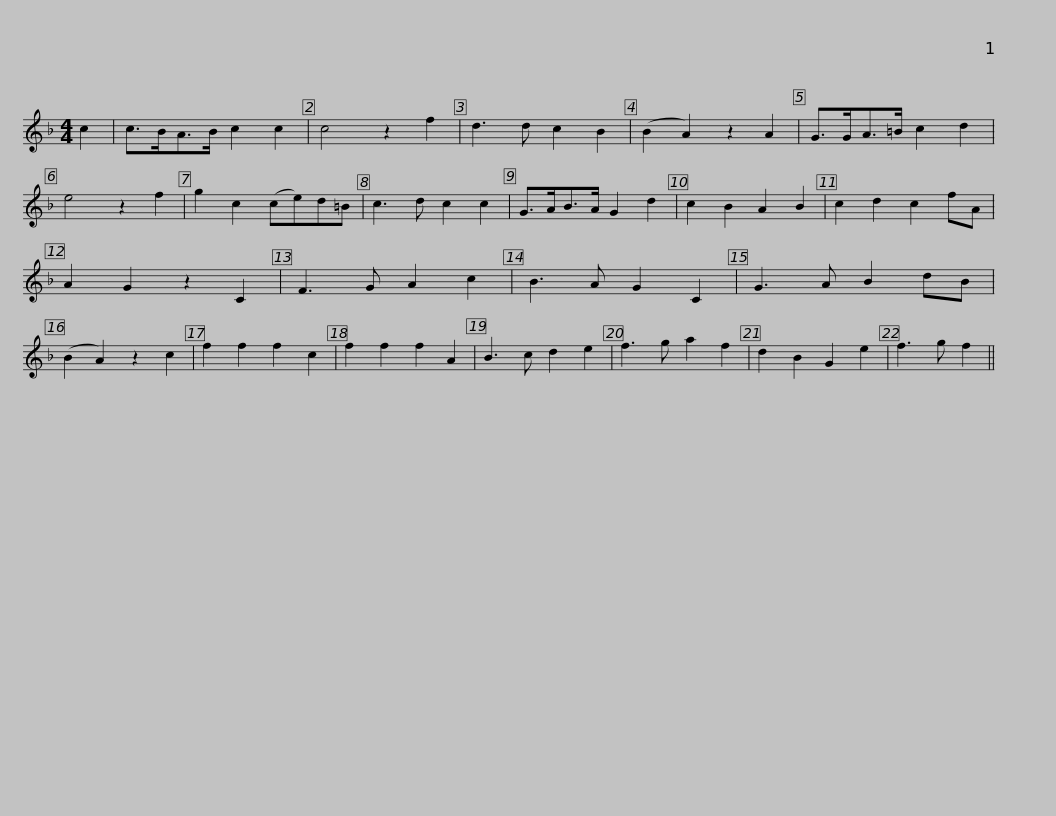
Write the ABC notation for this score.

X:1
L:1/8
M:4/4
I:linebreak $
K:F
V:1 treble
V:1
 c2 | c>BA>B c2 c2 | c4 z2 f2 | d3 d c2 B2 | (B2 A2) z2 A2 | %5
 G>GA>=B c2 d2 | e4 z2 f2 | g2 c2 (ce)d=B | c3 d c2 c2 |$ G>AB>A G2 d2 | %10
 c2 B2 A2 B2 | c2 d2 c2 fA | A2 G2 z2 C2 | F3 G A2 c2 | B3 A G2 C2 | %15
 G3 A B2 dB | (B2 A2) z2 c2 |$ f2 f2 f2 c2 | f2 f2 f2 A2 | B3 c d2 e2 | %20
 f3 g a2 f2 | d2 B2 G2 e2 | f3 g f2 || %23
